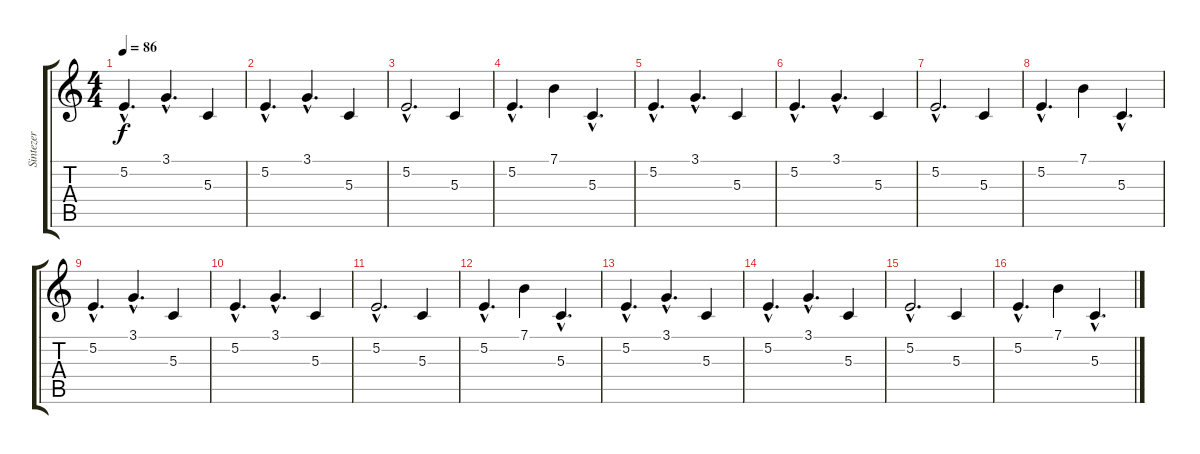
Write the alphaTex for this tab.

\track ("Sintezer" "Sintezer") {instrument synthstrings1}
\staff {score tabs}
\tuning (E4 B3 G3 D3 A2 E2) {hide}
\ts (4 4)
\tempo 86
\clef g2
\ks c
5.2{hac}.4{d dy f} 3.1{hac}.4{d} 5.3.4 |
5.2{hac}.4{d} 3.1{hac}.4{d} 5.3.4 |
5.2{hac}.2{d} 5.3.4 |
5.2{hac}.4{d} 7.1.4 5.3{hac}.4{d} |
5.2{hac}.4{d} 3.1{hac}.4{d} 5.3.4 |
5.2{hac}.4{d} 3.1{hac}.4{d} 5.3.4 |
5.2{hac}.2{d} 5.3.4 |
5.2{hac}.4{d} 7.1.4 5.3{hac}.4{d} |
5.2{hac}.4{d} 3.1{hac}.4{d} 5.3.4 |
5.2{hac}.4{d} 3.1{hac}.4{d} 5.3.4 |
5.2{hac}.2{d} 5.3.4 |
5.2{hac}.4{d} 7.1.4 5.3{hac}.4{d} |
5.2{hac}.4{d} 3.1{hac}.4{d} 5.3.4 |
5.2{hac}.4{d} 3.1{hac}.4{d} 5.3.4 |
5.2{hac}.2{d} 5.3.4 |
5.2{hac}.4{d} 7.1.4 5.3{hac}.4{d}
